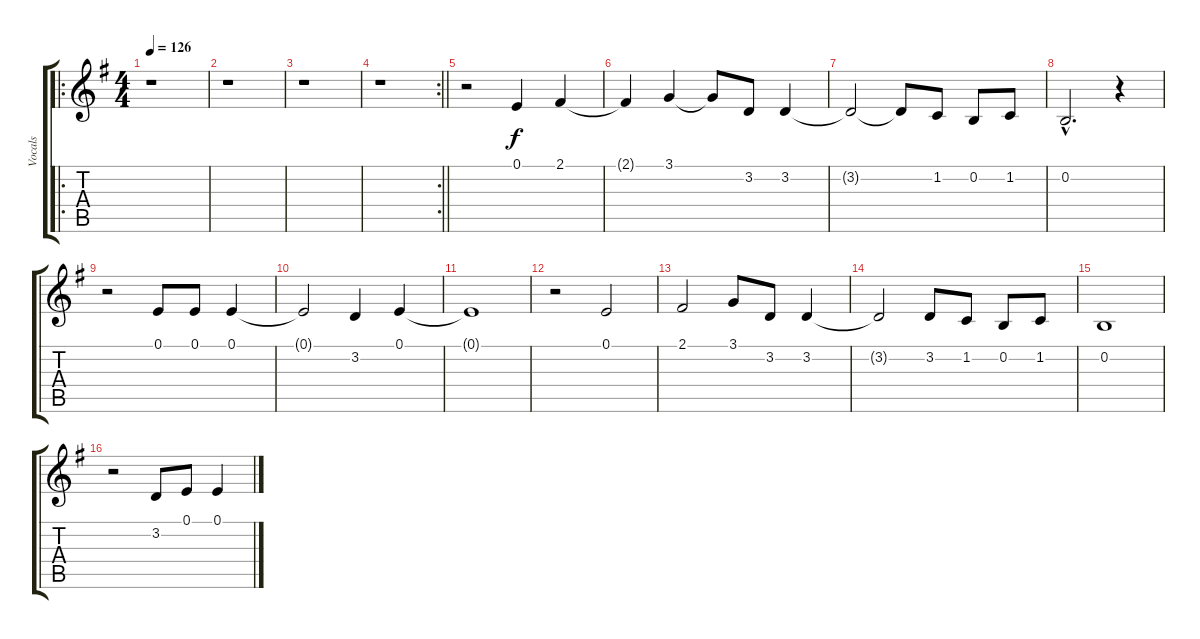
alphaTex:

\track ("Vocals" "Vocals") {instrument violin}
\staff {score tabs}
\tuning (E4 B3 G3 D3 A2 E2) {hide}
\ro
\ts (4 4)
\tempo 126
\clef g2
\ks g
r.1{dy f instrument violin} |
r.1 |
r.1 |
\rc 2
\barLineRight lightlight
r.1 |
r.2 0.1.4 2.1.4 |
2.1{t}.4 3.1.4 3.1{t}.8 3.2.8 3.2.4 |
3.2{t}.2 3.2{t}.8 1.2.8 0.2.8 1.2.8 |
0.2{hac}.2{d} r.4 |
r.2 0.1.8 0.1.8 0.1.4 |
0.1{t}.2 3.2.4 0.1.4 |
0.1{t}.1 |
r.2 0.1.2 |
2.1.2 3.1.8 3.2.8 3.2.4 |
3.2{t}.2 3.2.8 1.2.8 0.2.8 1.2.8 |
0.2.1 |
r.2 3.2.8 0.1.8 0.1.4
